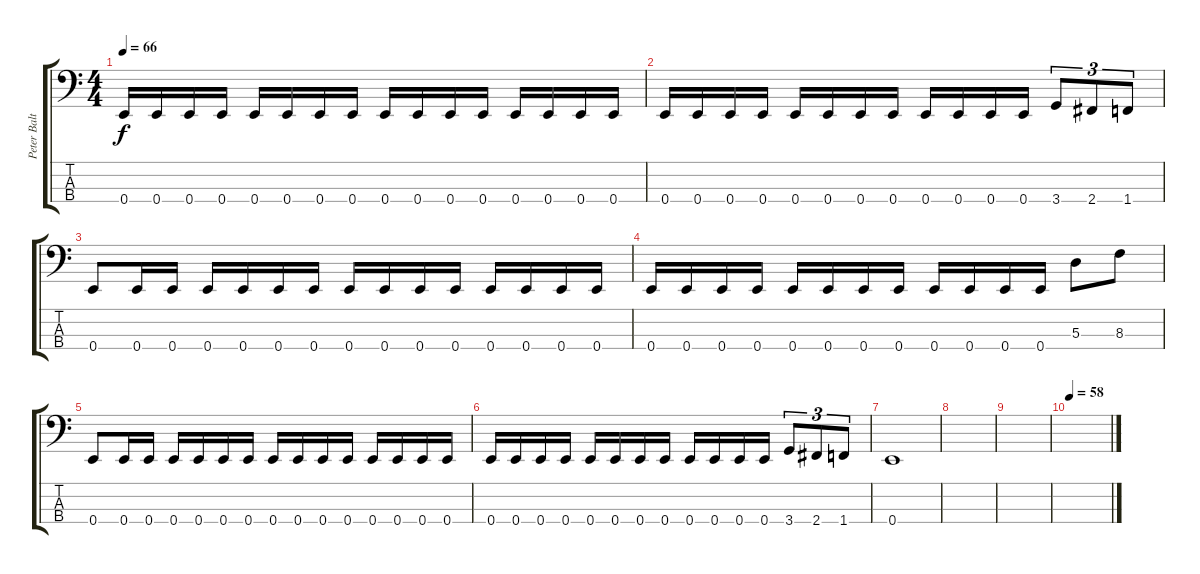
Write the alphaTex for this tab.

\track ("Peter Baltes" "Peter Balt") {instrument electricbassfinger}
\staff {score tabs}
\tuning (G2 D2 A1 E1) {hide}
\ts (4 4)
\tempo 66
\clef f4
\ks c
0.4.16{dy f} 0.4.16 0.4.16 0.4.16 0.4.16 0.4.16 0.4.16 0.4.16 0.4.16 0.4.16 0.4.16 0.4.16 0.4.16 0.4.16 0.4.16 0.4.16 |
0.4.16 0.4.16 0.4.16 0.4.16 0.4.16 0.4.16 0.4.16 0.4.16 0.4.16 0.4.16 0.4.16 0.4.16 3.4.8{tu (3 2)} 2.4.8{tu (3 2)} 1.4.8{tu (3 2)} |
0.4.8 0.4.16 0.4.16 0.4.16 0.4.16 0.4.16 0.4.16 0.4.16 0.4.16 0.4.16 0.4.16 0.4.16 0.4.16 0.4.16 0.4.16 |
0.4.16 0.4.16 0.4.16 0.4.16 0.4.16 0.4.16 0.4.16 0.4.16 0.4.16 0.4.16 0.4.16 0.4.16 5.3.8 8.3.8 |
0.4.8 0.4.16 0.4.16 0.4.16 0.4.16 0.4.16 0.4.16 0.4.16 0.4.16 0.4.16 0.4.16 0.4.16 0.4.16 0.4.16 0.4.16 |
0.4.16 0.4.16 0.4.16 0.4.16 0.4.16 0.4.16 0.4.16 0.4.16 0.4.16 0.4.16 0.4.16 0.4.16 3.4.8{tu (3 2)} 2.4.8{tu (3 2)} 1.4.8{tu (3 2)} |
0.4.1 |
|
|
\tempo 58
